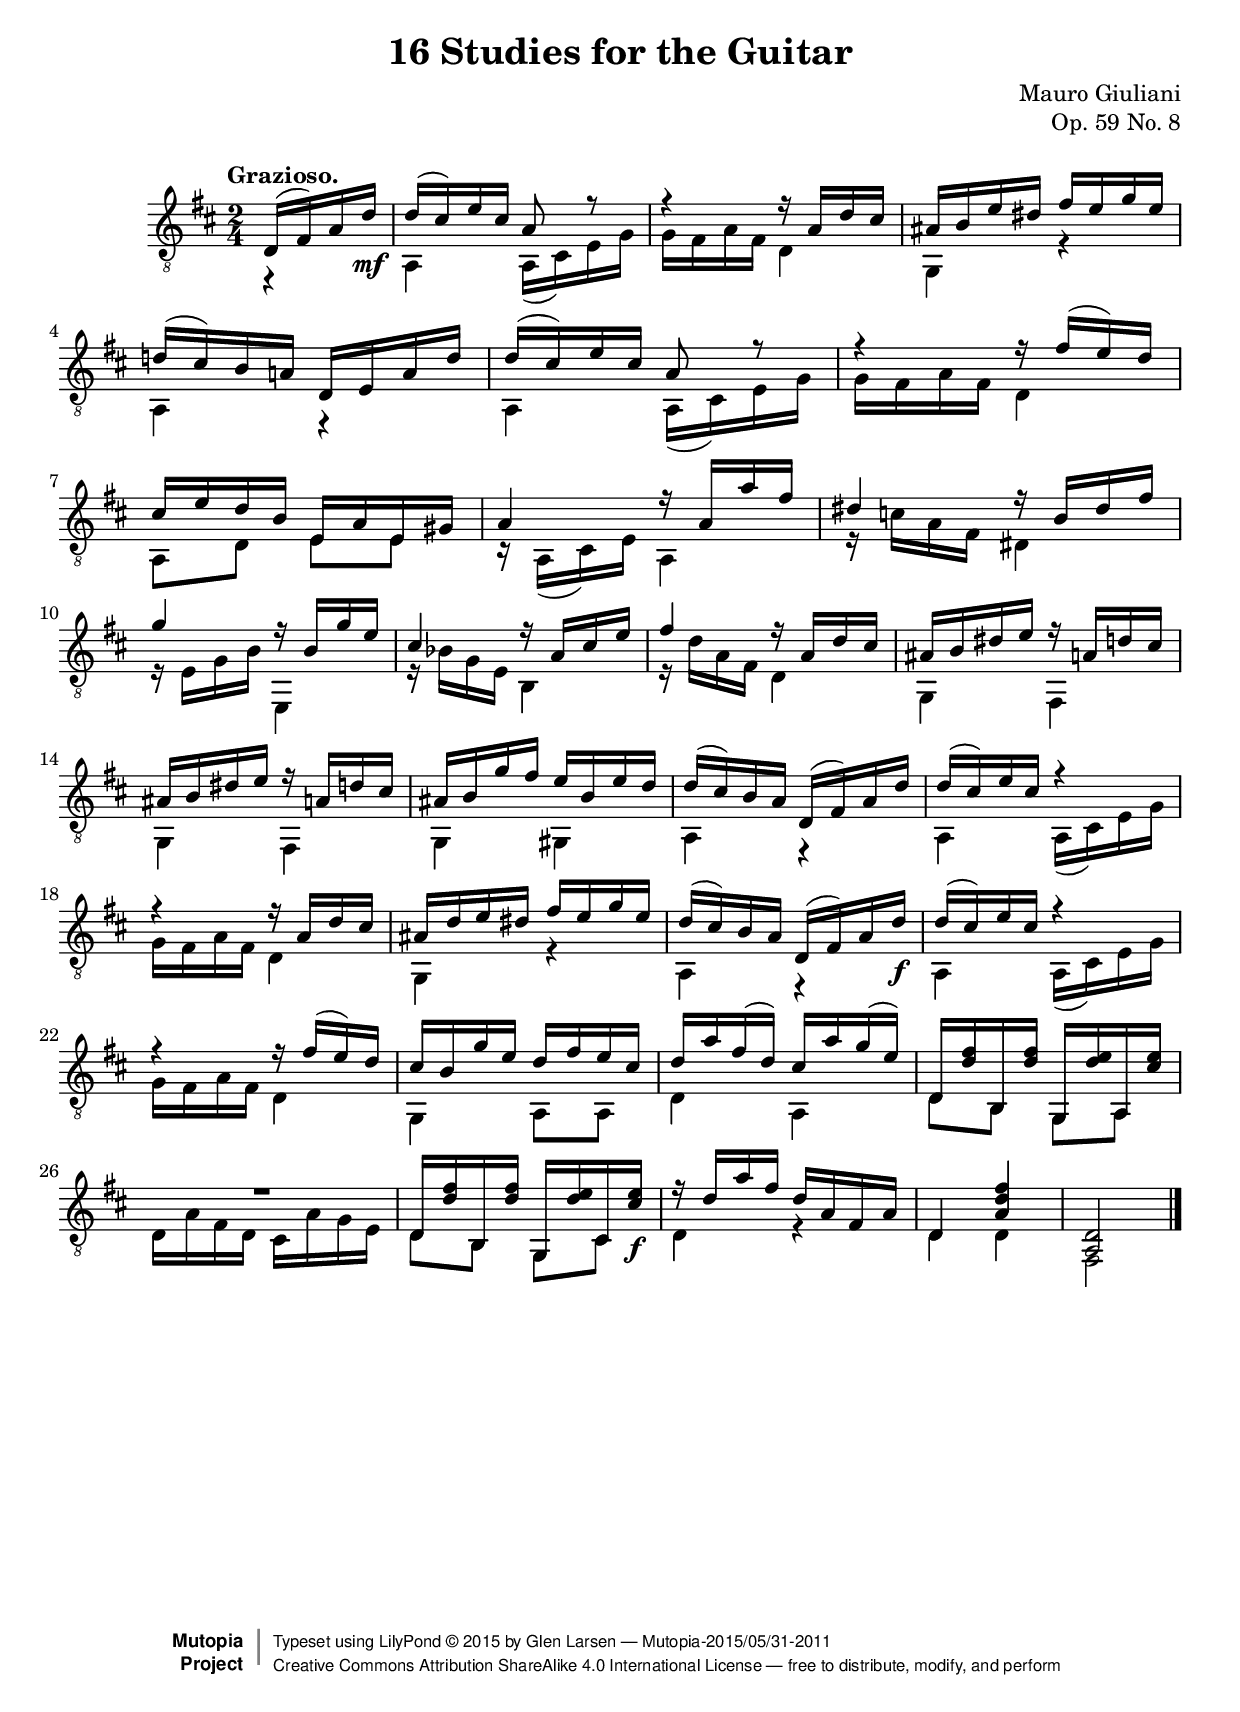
\version "2.18.2"

\header {
  title = "16 Studies for the Guitar"
  composer = "Mauro Giuliani"
  opus = "Op. 59 No. 8"
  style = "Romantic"
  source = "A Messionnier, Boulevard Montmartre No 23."
  % Statens musikbibliotek - The Music Library of Sweden
  % Boije 142
  date = "1822"
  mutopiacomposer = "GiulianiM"
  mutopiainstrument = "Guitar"
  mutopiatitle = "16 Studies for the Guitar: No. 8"
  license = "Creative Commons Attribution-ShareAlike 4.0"
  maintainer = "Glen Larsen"
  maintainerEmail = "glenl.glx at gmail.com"

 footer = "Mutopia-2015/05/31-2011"
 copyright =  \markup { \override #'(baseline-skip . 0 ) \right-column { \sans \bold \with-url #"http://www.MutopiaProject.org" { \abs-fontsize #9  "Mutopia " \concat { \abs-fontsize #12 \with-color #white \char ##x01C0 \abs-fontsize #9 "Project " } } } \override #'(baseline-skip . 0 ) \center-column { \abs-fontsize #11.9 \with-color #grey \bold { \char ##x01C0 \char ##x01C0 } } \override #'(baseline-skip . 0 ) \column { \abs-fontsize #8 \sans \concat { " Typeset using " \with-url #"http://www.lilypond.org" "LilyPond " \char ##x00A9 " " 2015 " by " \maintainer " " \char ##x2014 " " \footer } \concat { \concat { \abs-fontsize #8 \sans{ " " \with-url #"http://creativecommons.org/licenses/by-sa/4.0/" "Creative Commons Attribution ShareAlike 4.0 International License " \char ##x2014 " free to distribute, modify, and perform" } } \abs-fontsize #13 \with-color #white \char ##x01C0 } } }
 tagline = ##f
}

\paper {
  % add space between composer/opus markup and first staff
  markup-system-spacing #'padding = #3
  % add a little space between composer and opus
  markup-markup-spacing #'padding = #1.2
  top-margin = #8
  bottom-margin = #10
}

mbreak = { \break }
global = {
  \time 2/4 \key d \major
}

upperVoice = \relative c {
  \voiceOne
%  \slurDown
  \partial 4 { d16( fis) a d\mf } |
  d16( cis) e cis a8 r |
  r4 r16 a d cis |
  ais16 b e dis fis e g e |
  d!16( cis) b a! d, e a d |
  d16( cis) e cis a8 r |
  r4 r16 fis'( e) d |
  \mbreak

  cis16 e d b e, a e gis |
  a4 r16 a a' fis |
  dis4 r16 b dis fis |
  g4 r16 b, g' e |
  cis4 r16 a cis e |
  fis4 r16 a, d cis |
  ais16 b dis e r a, d cis |
  \mbreak

  ais16 b dis e r a, d cis |
  ais16 b g' fis e b e d |
  d16( cis) b a d,( fis) a d |
  d16( cis) e cis r4 |
  r4 r16 a d cis |
  ais16 d e dis fis e g e |
  d16( cis) b a d,( fis) a d\f |
  d16( cis) e cis r4 |
  \mbreak

  r4 r16 fis( e) d |
  cis16 b g' e d fis e cis |
  d16 a' fis( d) cis a' g( e) |
  d,16 <fis' d> b,, <fis'' d> g,, <e'' d> a,, <e'' cis> |
  R2 |
  d,16 <fis' d> b,, <fis'' d> g,, <e'' d> cis, <e' cis>\f |
  r16 d a' fis d a fis a |
  d,4 <fis' d a> |
  <d, a>2

  \bar "|."
}

lowerVoice = \relative c {
  \voiceTwo
  \partial 4 { r4 } |
  a4 a16( cis) e g |
  g16 fis a fis d4 |
  g,4 r |
  a4 r |
  a4 a16( cis) e g |
  g16 fis a fis d4 |

  a8 d e e |
  r16 a,( cis) e a,4 |
  r16 c' a fis dis4 |
  r16 e g b e,,4 |
  r16 bes''16 g e b4 |
  r16 d' a fis d4 |
  g,4 fis |

  g4 fis |
  g4 gis |
  a4 r |
  a4 a16( cis) e g |
  g16 fis a fis d4 |
  g,4 r |
  a4 r |
  a4 a16( cis) e g |

  g16 fis a fis d4 |
  g,4 a8 a |
  d4 a |
  d8 b g a |
  d16 a' fis d cis a' g e |
  d8 b g cis |
  d4 r |
  d4 d |
  fis,2
}


\score {
  <<
    \new Staff = "Guitar" \with {
      midiInstrument = #"acoustic guitar (nylon)"
    } <<
      \global
      \clef "treble_8"
      \tempo "Grazioso."

      \context Voice = "upperVoice" \upperVoice
      \context Voice = "lowerVoice" \lowerVoice
    >>
%{
    % tabs are not completely developed
    \new TabStaff = "Guitar tabs" \with {
      restrainOpenStrings = ##t
    } <<
      \clef "moderntab"
      \global
      \context TabVoice = "upperVoice" \upperVoice
      \context TabVoice = "lowerVoice" \lowerVoice
    >>
%}
  >>
  \layout {}
  \midi {
    \tempo 4 = 82
  }
}
